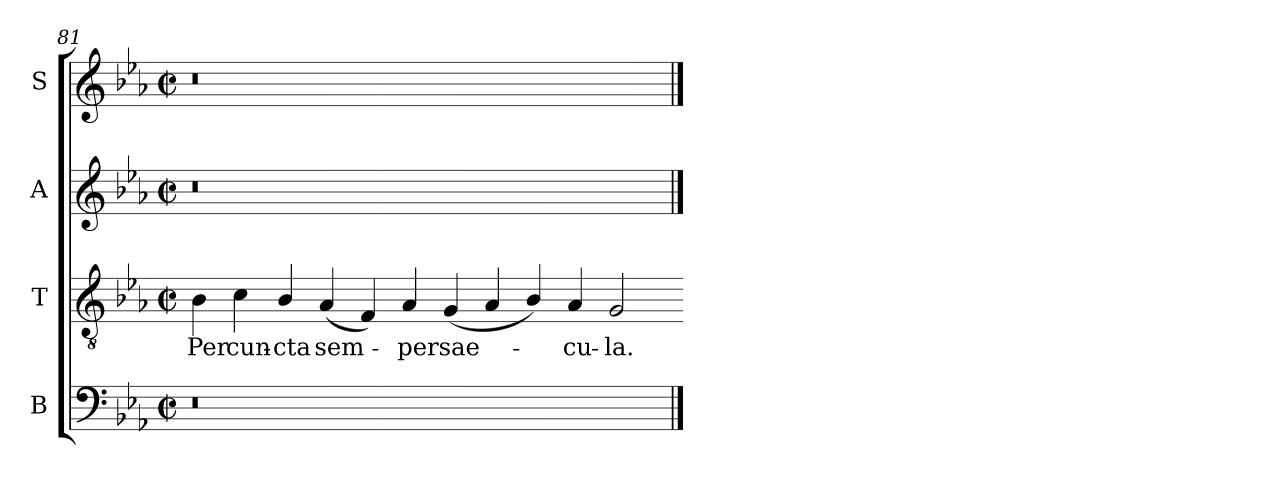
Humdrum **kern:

**kern	**kern	**text	**kern	**kern
*part4	*part3	*part3	*part2	*part1
*staff4	*staff3	*staff3	*staff2	*staff1
*I"B	*I"T	*	*I"A	*I"S
*I'B	*I'T	*	*I'A	*I'S
*clefF4	*clefGv2	*	*clefG2	*clefG2
*k[b-e-a-]	*k[b-e-a-]	*	*k[b-e-a-]	*k[b-e-a-]
*E-:	*E-:	*	*E-:	*E-:
*M4/2	*M4/2	*	*M4/2	*M4/2
*met(c|)	*met(c|)	*	*met(c|)	*met(c|)
=81	=81	=81	=81	=81
!	!	!LO:LY:b	!	!
0.r	4B-	Per	0.r	0.r
!	!	!LO:LY:b	!	!
.	4c	cun-	.	.
!	!	!LO:LY:b	!	!
.	4B-/	-cta	.	.
!	!	!LO:LY:b	!	!
.	(<4A-	sem-	.	.
.	4F)	.	.	.
!	!	!LO:LY:b	!	!
.	4A-	per	.	.
!	!	!LO:LY:b	!	!
.	(<4G	sae-	.	.
.	4A-	.	.	.
.	4B-/)	.	.	.
!	!	!LO:LY:b	!	!
.	4A-	cu-	.	.
!	!	!LO:LY:b	!	!
.	2G	-la.	.	.
==	=-	==	==	==
*-	*-	*-	*-	*-
